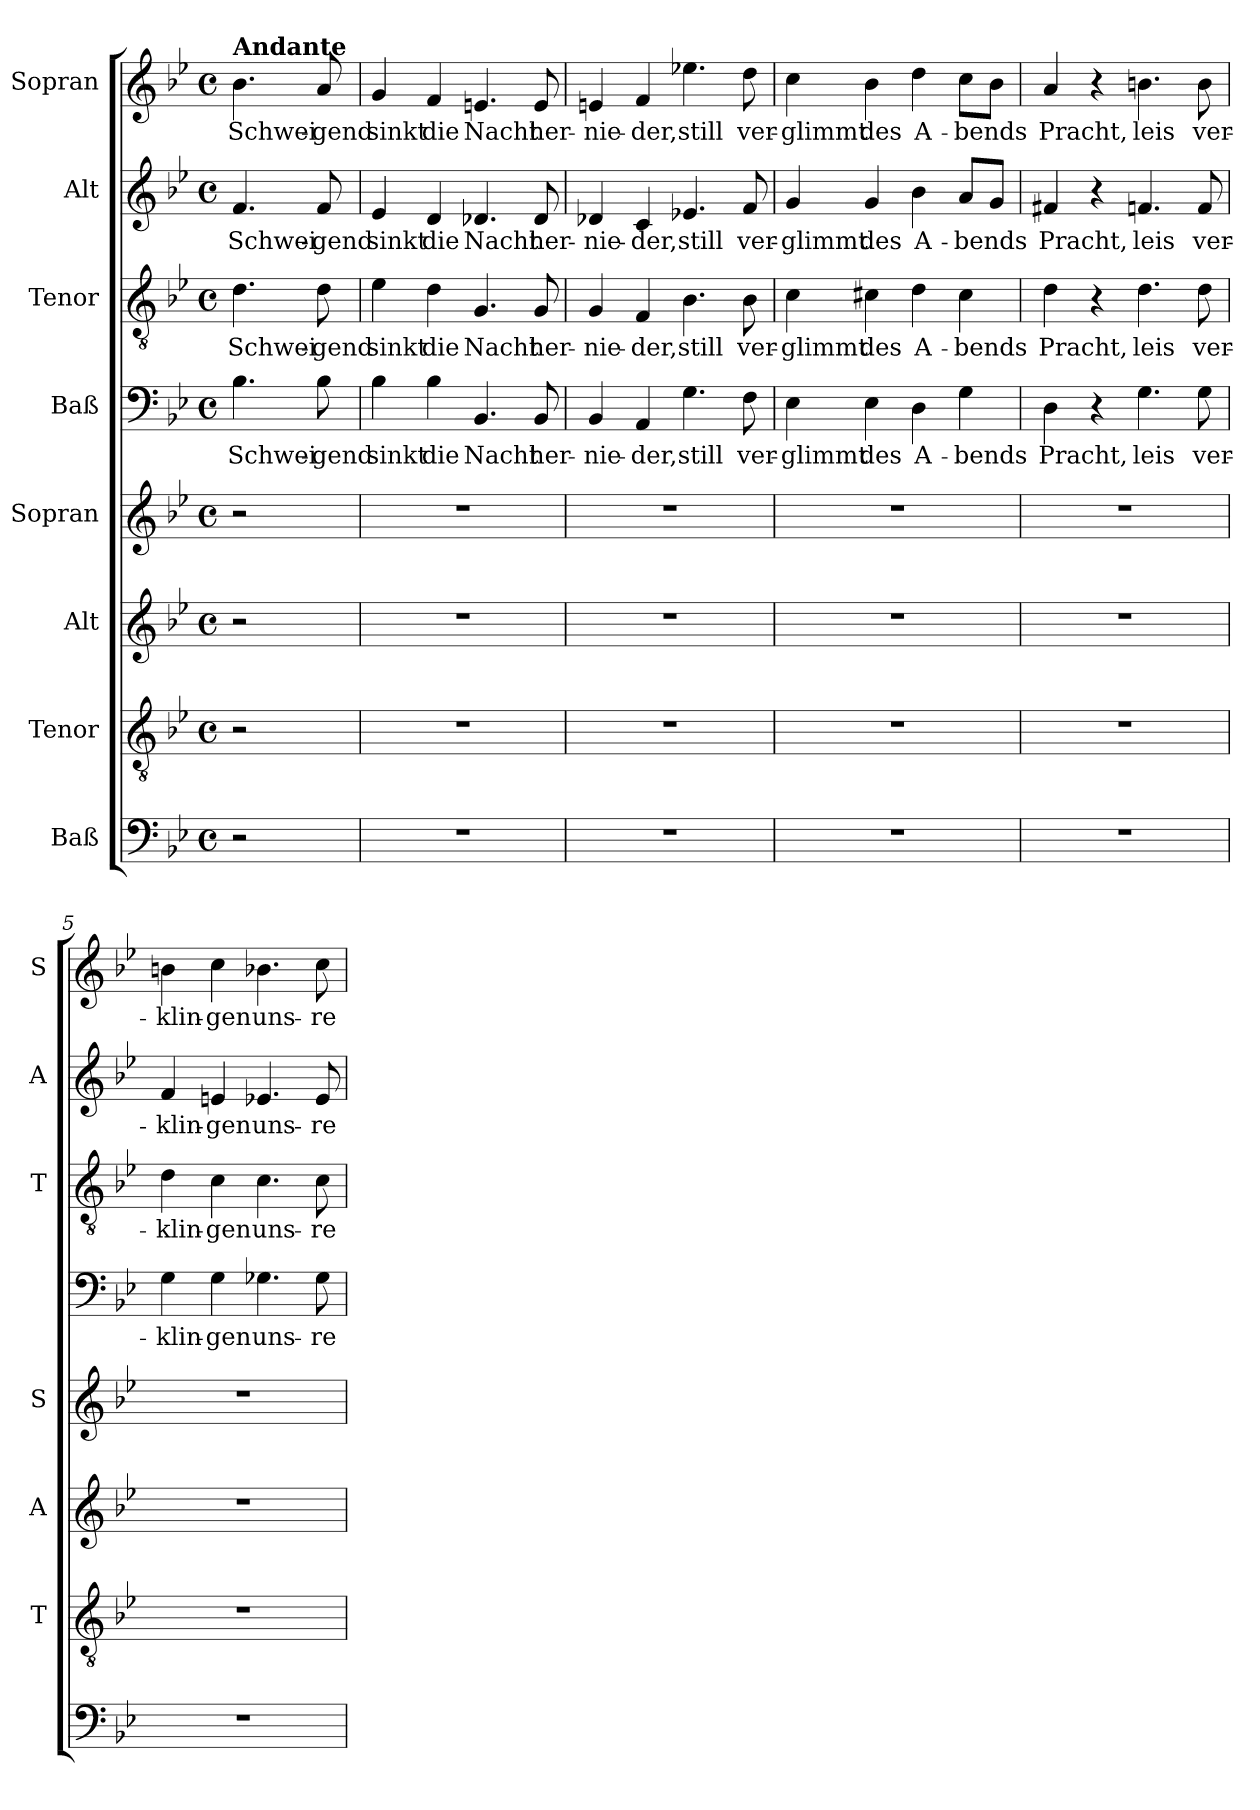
**kern	**kern	**kern	**kern	**kern	**text	**kern	**text	**kern	**text	**kern	**text
*part8	*part7	*part6	*part5	*part4	*part4	*part3	*part3	*part2	*part2	*part1	*part1
*staff8	*staff7	*staff6	*staff5	*staff4	*staff4	*staff3	*staff3	*staff2	*staff2	*staff1	*staff1
*I"Baß	*I"Tenor	*I"Alt	*I"Sopran	*I"Baß	*	*I"Tenor	*	*I"Alt	*	*I"Sopran	*
*	*I'T	*I'A	*I'S	*	*	*I'T	*	*I'A	*	*I'S	*
*clefF4	*clefGv2	*clefG2	*clefG2	*clefF4	*	*clefGv2	*	*clefG2	*	*clefG2	*
*k[b-e-]	*k[b-e-]	*k[b-e-]	*k[b-e-]	*k[b-e-]	*	*k[b-e-]	*	*k[b-e-]	*	*k[b-e-]	*
*B-:	*B-:	*B-:	*B-:	*B-:	*	*B-:	*	*B-:	*	*B-:	*
*M4/4	*M4/4	*M4/4	*M4/4	*M4/4	*	*M4/4	*	*M4/4	*	*M4/4	*
*met(c)	*met(c)	*met(c)	*met(c)	*met(c)	*	*met(c)	*	*met(c)	*	*met(c)	*
=	=	=	=	=	=	=	=	=	=	=	=
!	!	!	!	!	!	!	!	!	!	!LO:TX:a:B:t=Andante	!
2r	2r	2r	2r	4.B-	Schwei-	4.d	Schwei-	4.f	Schwei-	4.b-	Schwei-
.	.	.	.	8B-	-gend	8d	-gend	8f	-gend	8a	-gend
=1	=1	=1	=1	=1	=1	=1	=1	=1	=1	=1	=1
1r	1r	1r	1r	4B-	sinkt	4e-	sinkt	4e-	sinkt	4g	sinkt
.	.	.	.	4B-	die	4d	die	4d	die	4f	die
.	.	.	.	4.BB-	Nacht	4.G	Nacht	4.d-X	Nacht	4.en	Nacht
.	.	.	.	8BB-	her-	8G	her-	8d-	her-	8e	her-
=2	=2	=2	=2	=2	=2	=2	=2	=2	=2	=2	=2
1r	1r	1r	1r	4BB-	-nie-	4G	-nie-	4d-X	-nie-	4en	-nie-
.	.	.	.	4AA	-der,	4F	-der,	4c	-der,	4f	-der,
.	.	.	.	4.G	still	4.B-	still	4.e-X	still	4.ee-X	still
.	.	.	.	8F	ver-	8B-	ver-	8f	ver-	8dd	ver-
=3	=3	=3	=3	=3	=3	=3	=3	=3	=3	=3	=3
1r	1r	1r	1r	4E-	-glimmt	4c	-glimmt	4g	-glimmt	4cc	-glimmt
.	.	.	.	4E-	des	4c#X	des	4g	des	4b-	des
.	.	.	.	4D	A-	4d	A-	4b-	A-	4dd	A-
.	.	.	.	4G	-bends	4c#	-bends	8aL	-bends	8ccL	-bends
.	.	.	.	.	.	.	.	8gJ	.	8b-J	.
=4	=4	=4	=4	=4	=4	=4	=4	=4	=4	=4	=4
1r	1r	1r	1r	4D	Pracht,	4d	Pracht,	4f#X	Pracht,	4a	Pracht,
.	.	.	.	4r	.	4r	.	4r	.	4r	.
.	.	.	.	4.G	leis	4.d	leis	4.fn	leis	4.bn	leis
.	.	.	.	8G	ver-	8d	ver-	8f	ver-	8b	ver-
=5	=5	=5	=5	=5	=5	=5	=5	=5	=5	=5	=5
1r	1r	1r	1r	4G	-klin-	4d	-klin-	4f	-klin-	4bn	-klin-
.	.	.	.	4G	-gen	4c	-gen	4en	-gen	4cc	-gen
.	.	.	.	4.G-X	uns-	4.c	uns-	4.e-X	uns-	4.b-X	uns-
.	.	.	.	8G-	-re	8c	-re	8e-	-re	8cc	-re
=	=	=	=	=	=	=	=	=	=	=	=
*-	*-	*-	*-	*-	*-	*-	*-	*-	*-	*-	*-
